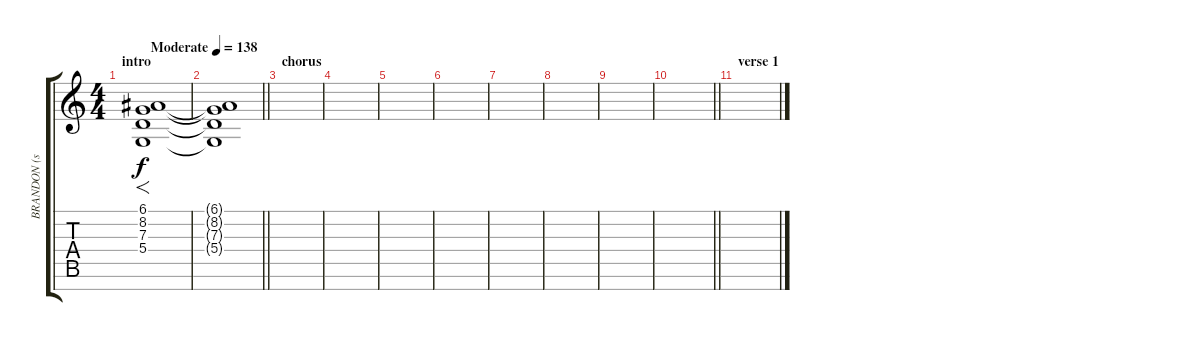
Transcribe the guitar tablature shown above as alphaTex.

\track ("BRANDON (synth)" "BRANDON (s") {instrument synthstrings2}
\staff {score tabs}
\tuning (E4 B3 G3 D3 A2 E2 B1) {hide}
\ts (4 4)
\section ("" "intro")
\tempo (138 "Moderate")
\clef g2
\ks c
(6.1 8.2 7.3 5.4).1{f dy f instrument synthstrings2} |
\barLineRight lightlight
(6.1{t} 8.2{t} 7.3{t} 5.4{t}).1 |
\section ("" "chorus")
|
|
|
|
|
|
|
\barLineRight lightlight
|
\section ("" "verse 1")
